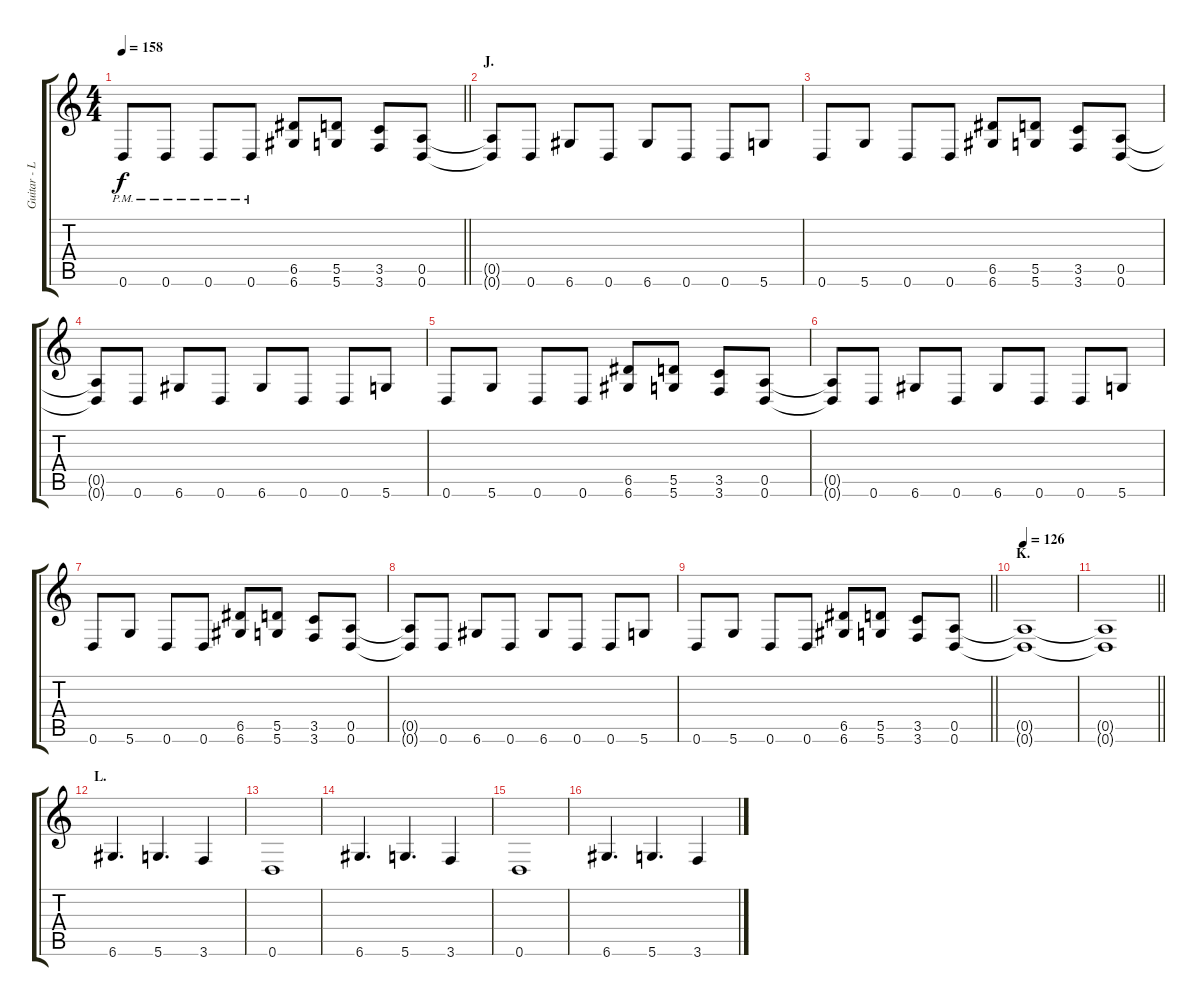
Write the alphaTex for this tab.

\track ("Guitar - Left" "Guitar - L") {instrument distortionguitar}
\staff {score tabs}
\tuning (E4 B3 G3 D3 A2 D2) {hide}
\ts (4 4)
\tempo 158
\clef g2
\barLineRight lightlight
\ks c
0.6{pm}.8{dy f} 0.6{pm}.8 0.6{pm}.8 0.6{pm}.8 (6.5 6.6).8 (5.5 5.6).8 (3.5 3.6).8 (0.5 0.6).8 |
\section ("" "J.")
(0.5{t} 0.6{t}).8 0.6.8 6.6.8 0.6.8 6.6.8 0.6.8 0.6.8 5.6.8 |
0.6.8 5.6.8 0.6.8 0.6.8 (6.5 6.6).8 (5.5 5.6).8 (3.5 3.6).8 (0.5 0.6).8 |
(0.5{t} 0.6{t}).8 0.6.8 6.6.8 0.6.8 6.6.8 0.6.8 0.6.8 5.6.8 |
0.6.8 5.6.8 0.6.8 0.6.8 (6.5 6.6).8 (5.5 5.6).8 (3.5 3.6).8 (0.5 0.6).8 |
(0.5{t} 0.6{t}).8 0.6.8 6.6.8 0.6.8 6.6.8 0.6.8 0.6.8 5.6.8 |
0.6.8 5.6.8 0.6.8 0.6.8 (6.5 6.6).8 (5.5 5.6).8 (3.5 3.6).8 (0.5 0.6).8 |
(0.5{t} 0.6{t}).8 0.6.8 6.6.8 0.6.8 6.6.8 0.6.8 0.6.8 5.6.8 |
\barLineRight lightlight
0.6.8 5.6.8 0.6.8 0.6.8 (6.5 6.6).8 (5.5 5.6).8 (3.5 3.6).8 (0.5 0.6).8 |
\section ("" "K.")
\tempo 126
(0.5{t} 0.6{t}).1 |
\barLineRight lightlight
(0.5{t} 0.6{t}).1 |
\section ("" "L.")
6.6.4{d} 5.6.4{d} 3.6.4 |
0.6.1 |
6.6.4{d} 5.6.4{d} 3.6.4 |
0.6.1 |
6.6.4{d} 5.6.4{d} 3.6.4
